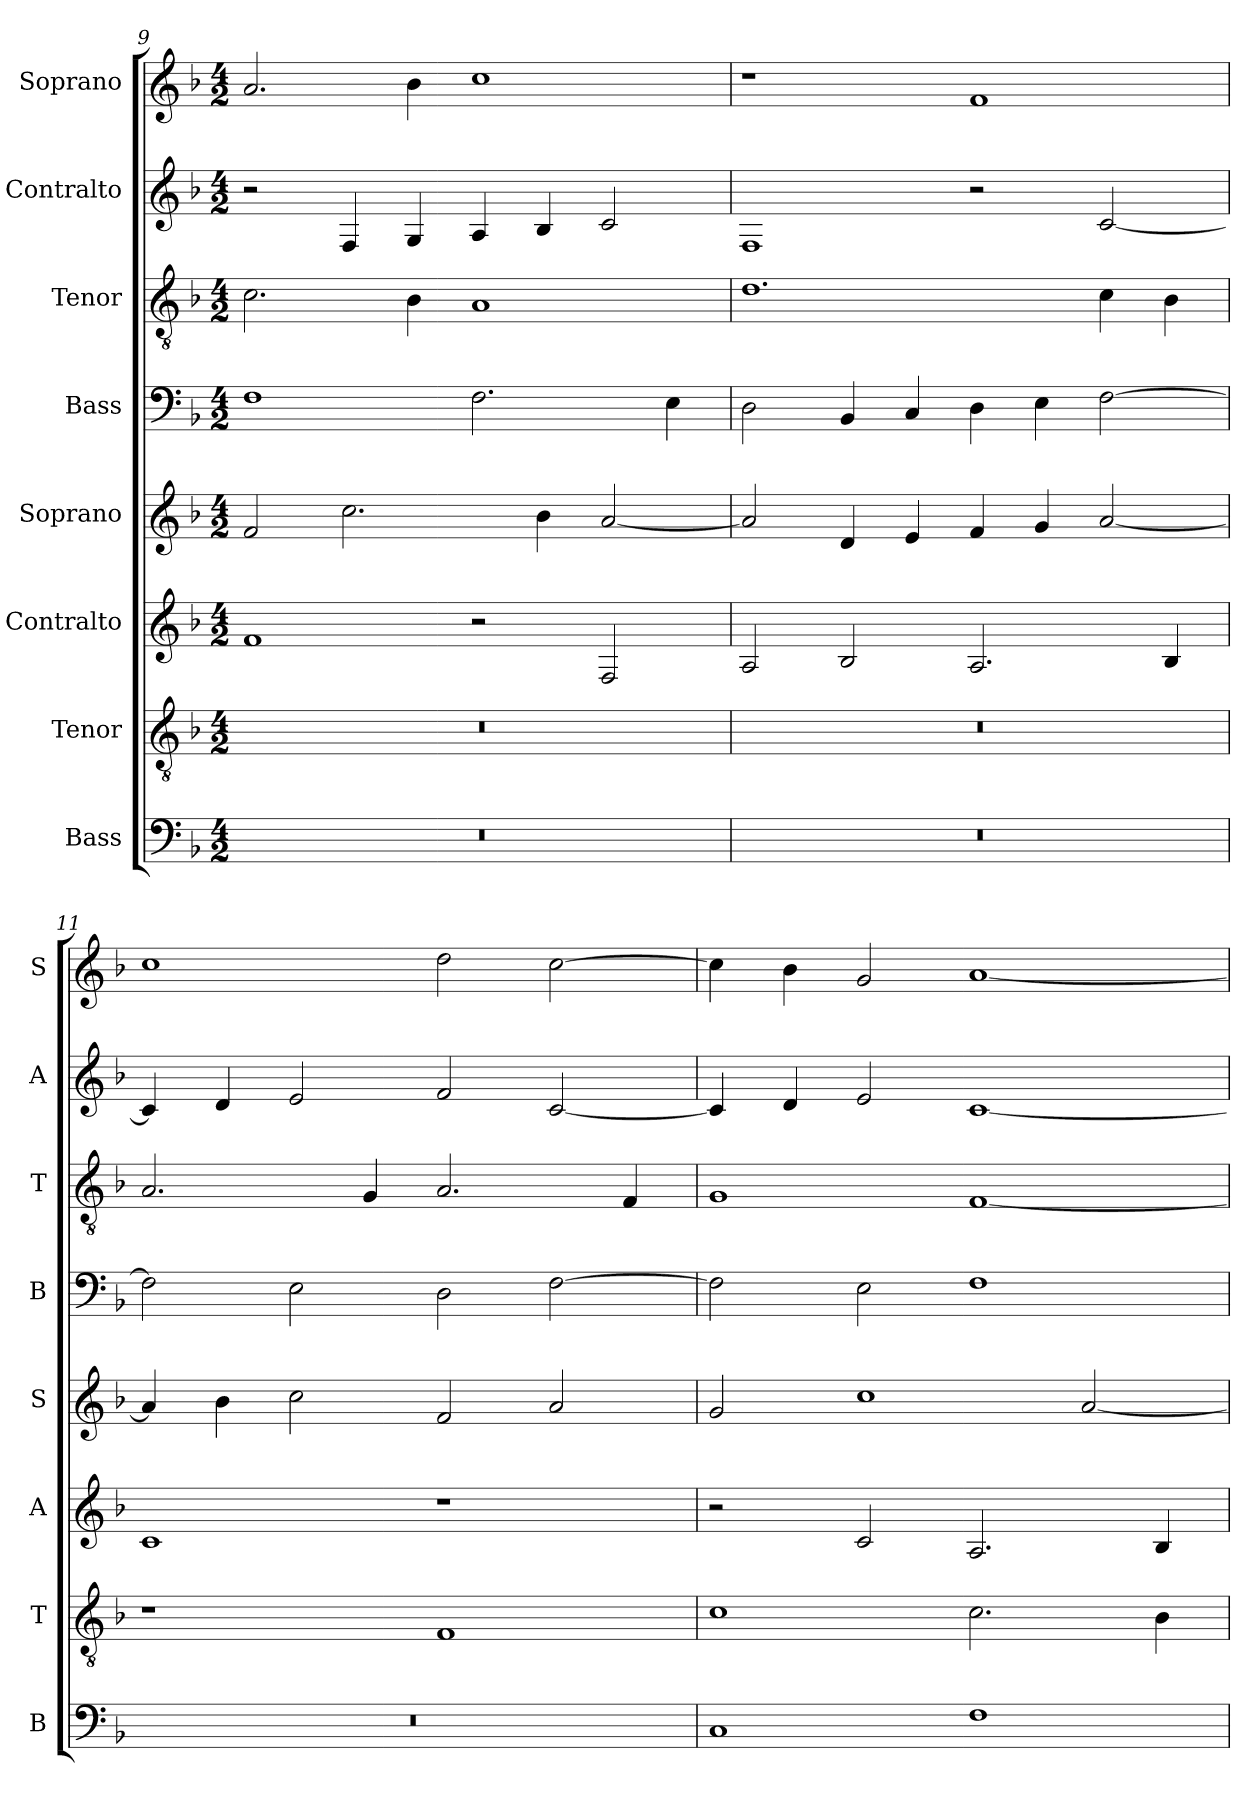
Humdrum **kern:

**kern	**kern	**kern	**kern	**kern	**kern	**kern	**kern
*part8	*part7	*part6	*part5	*part4	*part3	*part2	*part1
*staff8	*staff7	*staff6	*staff5	*staff4	*staff3	*staff2	*staff1
*I"Bass	*I"Tenor	*I"Contralto	*I"Soprano	*I"Bass	*I"Tenor	*I"Contralto	*I"Soprano
*I'B	*I'T	*I'A	*I'S	*I'B	*I'T	*I'A	*I'S
*clefF4	*clefGv2	*clefG2	*clefG2	*clefF4	*clefGv2	*clefG2	*clefG2
*k[b-]	*k[b-]	*k[b-]	*k[b-]	*k[b-]	*k[b-]	*k[b-]	*k[b-]
*F:ion	*F:ion	*F:ion	*F:ion	*F:ion	*F:ion	*F:ion	*F:ion
*M4/2	*M4/2	*M4/2	*M4/2	*M4/2	*M4/2	*M4/2	*M4/2
=9	=9	=9	=9	=9	=9	=9	=9
0r	0r	1f	2f	1F	2.c	2r	2.a
.	.	.	2.cc	.	.	4F	.
.	.	.	.	.	4B-	4G	4b-
.	.	2r	.	2.F	1A	4A	1cc
.	.	.	4b-	.	.	4B-	.
.	.	2F	[2a	.	.	2c	.
.	.	.	.	4E	.	.	.
=10	=10	=10	=10	=10	=10	=10	=10
0r	0r	2A	2a]	2D	1.d	1F	1r
.	.	2B-	4d	4BB-	.	.	.
.	.	.	4e	4C	.	.	.
.	.	2.A	4f	4D	.	2r	1f
.	.	.	4g	4E	.	.	.
.	.	.	[2a	[2F	4c	[2c	.
.	.	4B-	.	.	4B-	.	.
=11	=11	=11	=11	=11	=11	=11	=11
0r	1r	1c	4a]	2F]	2.A	4c]	1cc
.	.	.	4b-	.	.	4d	.
.	.	.	2cc	2E	.	2e	.
.	.	.	.	.	4G	.	.
.	1F	1r	2f	2D	2.A	2f	2dd
.	.	.	2a	[2F	.	[2c	[2cc
.	.	.	.	.	4F	.	.
=12	=12	=12	=12	=12	=12	=12	=12
1C	1c	2r	2g	2F]	1G	4c]	4cc]
.	.	.	.	.	.	4d	4b-
.	.	2c	1cc	2E	.	2e	2g
1F	2.c	2.A	.	1F	[1F	[1c	[1a
.	.	.	[2a	.	.	.	.
.	4B-	4B-	.	.	.	.	.
=	=	=	=	=	=	=	=
*-	*-	*-	*-	*-	*-	*-	*-
